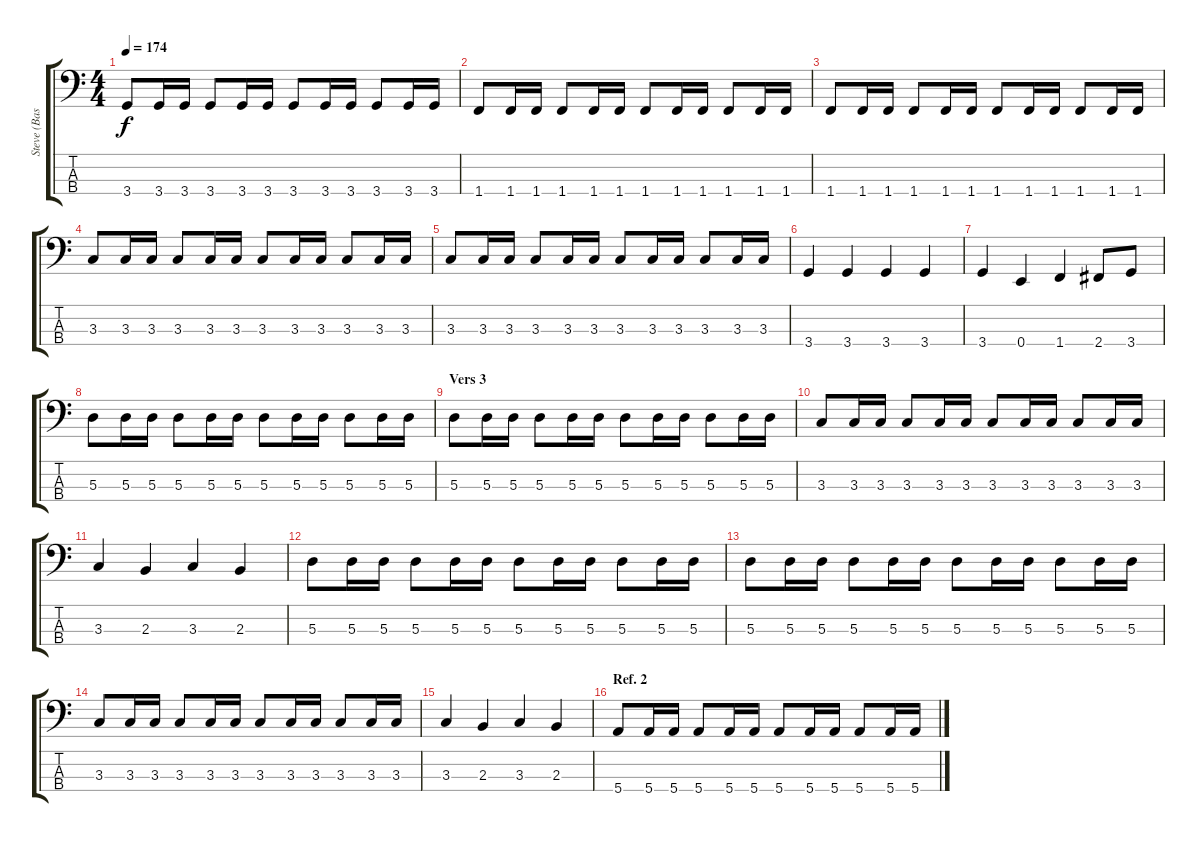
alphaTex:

\track ("Steve (Bass)" "Steve (Bas") {instrument electricbassfinger}
\staff {score tabs}
\tuning (G2 D2 A1 E1) {hide}
\ts (4 4)
\tempo 174
\clef f4
\ks c
3.4.8{dy f} 3.4.16 3.4.16 3.4.8 3.4.16 3.4.16 3.4.8 3.4.16 3.4.16 3.4.8 3.4.16 3.4.16 |
1.4.8 1.4.16 1.4.16 1.4.8 1.4.16 1.4.16 1.4.8 1.4.16 1.4.16 1.4.8 1.4.16 1.4.16 |
1.4.8 1.4.16 1.4.16 1.4.8 1.4.16 1.4.16 1.4.8 1.4.16 1.4.16 1.4.8 1.4.16 1.4.16 |
3.3.8 3.3.16 3.3.16 3.3.8 3.3.16 3.3.16 3.3.8 3.3.16 3.3.16 3.3.8 3.3.16 3.3.16 |
3.3.8 3.3.16 3.3.16 3.3.8 3.3.16 3.3.16 3.3.8 3.3.16 3.3.16 3.3.8 3.3.16 3.3.16 |
3.4.4 3.4.4 3.4.4 3.4.4 |
3.4.4 0.4.4 1.4.4 2.4.8 3.4.8 |
5.3.8 5.3.16 5.3.16 5.3.8 5.3.16 5.3.16 5.3.8 5.3.16 5.3.16 5.3.8 5.3.16 5.3.16 |
\section ("" "Vers 3")
5.3.8 5.3.16 5.3.16 5.3.8 5.3.16 5.3.16 5.3.8 5.3.16 5.3.16 5.3.8 5.3.16 5.3.16 |
3.3.8 3.3.16 3.3.16 3.3.8 3.3.16 3.3.16 3.3.8 3.3.16 3.3.16 3.3.8 3.3.16 3.3.16 |
3.3.4 2.3.4 3.3.4 2.3.4 |
5.3.8 5.3.16 5.3.16 5.3.8 5.3.16 5.3.16 5.3.8 5.3.16 5.3.16 5.3.8 5.3.16 5.3.16 |
5.3.8 5.3.16 5.3.16 5.3.8 5.3.16 5.3.16 5.3.8 5.3.16 5.3.16 5.3.8 5.3.16 5.3.16 |
3.3.8 3.3.16 3.3.16 3.3.8 3.3.16 3.3.16 3.3.8 3.3.16 3.3.16 3.3.8 3.3.16 3.3.16 |
3.3.4 2.3.4 3.3.4 2.3.4 |
\section ("" "Ref. 2")
5.4.8 5.4.16 5.4.16 5.4.8 5.4.16 5.4.16 5.4.8 5.4.16 5.4.16 5.4.8 5.4.16 5.4.16
